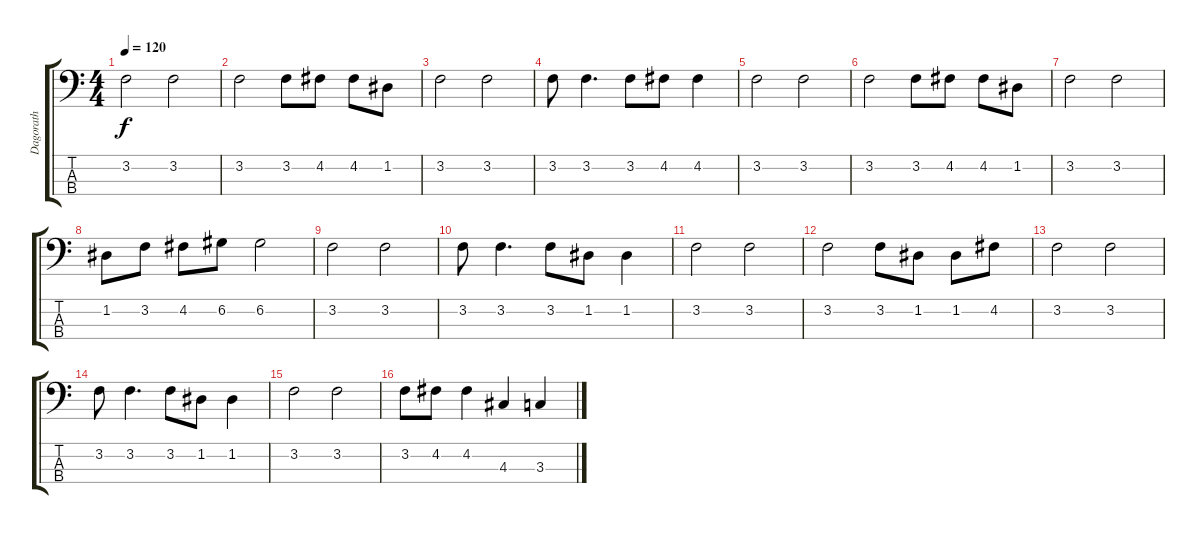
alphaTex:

\track ("Dagorath" "Dagorath") {instrument electricbassfinger}
\staff {score tabs}
\tuning (G2 D2 A1 E1) {hide}
\ts (4 4)
\tempo 120
\clef f4
\ks c
3.2.2{dy f} 3.2.2 |
3.2.2 3.2.8 4.2.8 4.2.8 1.2.8 |
3.2.2 3.2.2 |
3.2.8 3.2.4{d} 3.2.8 4.2.8 4.2.4 |
3.2.2 3.2.2 |
3.2.2 3.2.8 4.2.8 4.2.8 1.2.8 |
3.2.2 3.2.2 |
1.2.8 3.2.8 4.2.8 6.2.8 6.2.2 |
3.2.2 3.2.2 |
3.2.8 3.2.4{d} 3.2.8 1.2.8 1.2.4 |
3.2.2 3.2.2 |
3.2.2 3.2.8 1.2.8 1.2.8 4.2.8 |
3.2.2 3.2.2 |
3.2.8 3.2.4{d} 3.2.8 1.2.8 1.2.4 |
3.2.2 3.2.2 |
3.2.8 4.2.8 4.2.4 4.3.4 3.3.4
